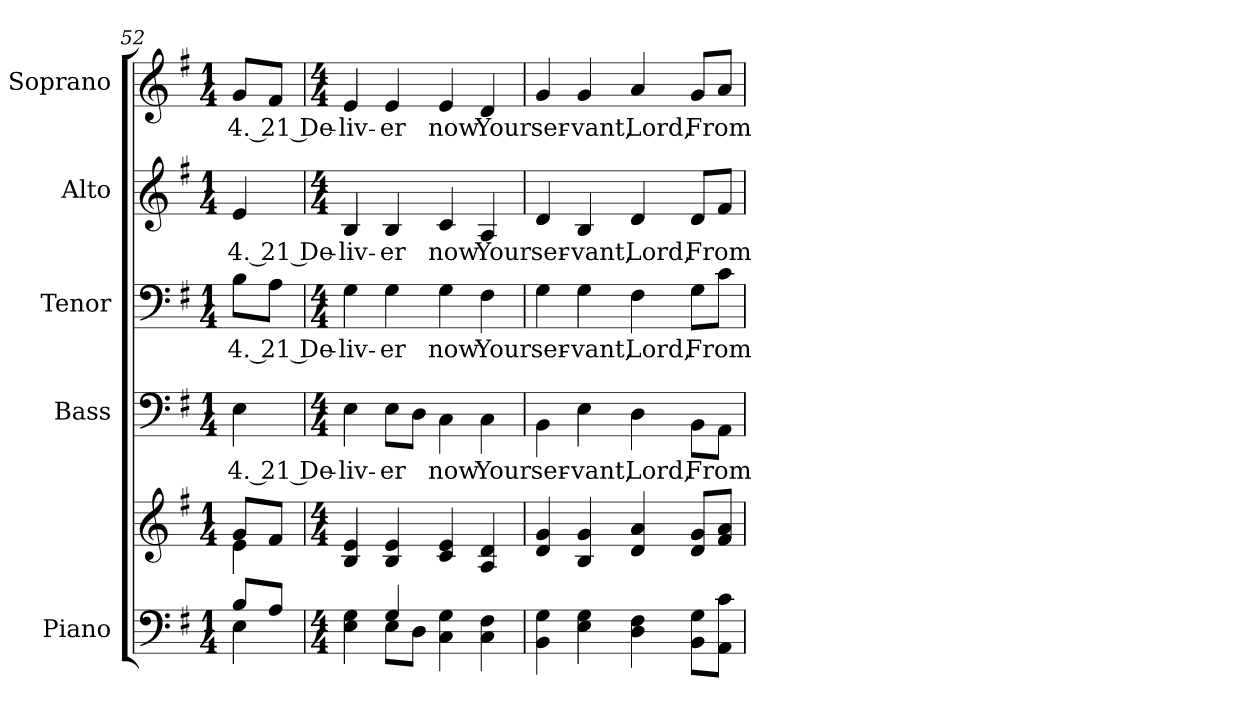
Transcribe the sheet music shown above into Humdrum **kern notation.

**kern	**kern	**kern	**text	**kern	**text	**kern	**text	**kern	**text
*part5	*part5	*part4	*part4	*part3	*part3	*part2	*part2	*part1	*part1
*staff6	*staff5	*staff4	*staff4	*staff3	*staff3	*staff2	*staff2	*staff1	*staff1
*I"Piano	*	*I"Bass	*	*I"Tenor	*	*I"Alto	*	*I"Soprano	*
*	*	*I'B.	*	*	*	*	*	*	*
*clefF4	*clefG2	*clefF4	*	*clefF4	*	*clefG2	*	*clefG2	*
*k[f#]	*k[f#]	*k[f#]	*	*k[f#]	*	*k[f#]	*	*k[f#]	*
*G:	*G:	*G:	*	*G:	*	*G:	*	*G:	*
*M1/4	*M1/4	*M1/4	*	*M1/4	*	*M1/4	*	*M1/4	*
=52	=52	=52	=52	=52	=52	=52	=52	=52	=52
*^	*^	*	*	*	*	*	*	*	*
!	!	!	!	!	!LO:LY:b:color=#000000	!	!	!	!	!	!
!	!	!	!	!	!	!	!LO:LY:b:color=#000000	!	!	!	!
!	!	!	!	!	!	!	!	!	!LO:LY:b:color=#000000	!	!
!	!	!	!	!	!	!	!	!	!	!	!LO:LY:b:color=#000000
8Bi/L	4Ei\	8gi/L	4ei\	4Ei\	4. 21 De-	8Bi\L	4. 21 De-	4ei/	4. 21 De-	8gi/L	4. 21 De-
8Ai/J	.	8f#i/J	.	.	.	8Ai\J	.	.	.	8f#i/J	.
=53	=53	=53	=53	=53	=53	=53	=53	=53	=53	=53	=53
*M4/4	*	*M4/4	*	*M4/4	*	*M4/4	*	*M4/4	*	*M4/4	*
!	!	!	!	!	!LO:LY:b:color=#000000	!	!	!	!	!	!
!	!	!	!	!	!	!	!LO:LY:b:color=#000000	!	!	!	!
!	!	!	!	!	!	!	!	!	!LO:LY:b:color=#000000	!	!
!	!	!	!	!	!	!	!	!	!	!	!LO:LY:b:color=#000000
4Ei\ 4Gi	4ryy	4Bi/ 4ei	4ryy	4Ei\	-liv-	4Gi\	-liv-	4Bi/	-liv-	4ei/	-liv-
!	!	!	!	!	!LO:LY:b:color=#000000	!	!	!	!	!	!
!	!	!	!	!	!	!	!LO:LY:b:color=#000000	!	!	!	!
!	!	!	!	!	!	!	!	!	!LO:LY:b:color=#000000	!	!
!	!	!	!	!	!	!	!	!	!	!	!LO:LY:b:color=#000000
4Gi/	8Ei\L	4Bi/ 4ei	4ryy	8Ei\L	-er	4Gi\	-er	4Bi/	-er	4ei/	-er
.	8Di\J	.	.	8Di\J	.	.	.	.	.	.	.
!	!	!	!	!	!LO:LY:b:color=#000000	!	!	!	!	!	!
!	!	!	!	!	!	!	!LO:LY:b:color=#000000	!	!	!	!
!	!	!	!	!	!	!	!	!	!LO:LY:b:color=#000000	!	!
!	!	!	!	!	!	!	!	!	!	!	!LO:LY:b:color=#000000
4Ci\ 4Gi	2ryy	4ci/ 4ei	4ryy	4Ci\	now	4Gi\	now	4ci/	now	4ei/	now
!	!	!	!	!	!LO:LY:b:color=#000000	!	!	!	!	!	!
!	!	!	!	!	!	!	!LO:LY:b:color=#000000	!	!	!	!
!	!	!	!	!	!	!	!	!	!LO:LY:b:color=#000000	!	!
!	!	!	!	!	!	!	!	!	!	!	!LO:LY:b:color=#000000
4Ci\ 4F#i	.	4Ai/ 4di	4ryy	4Ci\	Your	4F#i\	Your	4Ai/	Your	4di/	Your
*v	*v	*	*	*	*	*	*	*	*	*	*
!!LO:PB:g=z
=54	=54	=54	=54	=54	=54	=54	=54	=54	=54	=54
!	!	!	!	!LO:LY:b:color=#000000	!	!	!	!	!	!
!	!	!	!	!	!	!LO:LY:b:color=#000000	!	!	!	!
!	!	!	!	!	!	!	!	!LO:LY:b:color=#000000	!	!
!	!	!	!	!	!	!	!	!	!	!LO:LY:b:color=#000000
4BBi\ 4Gi	4di/ 4gi	4ryy	4BBi\	ser-	4Gi\	ser-	4di/	ser-	4gi/	ser-
!	!	!	!	!LO:LY:b:color=#000000	!	!	!	!	!	!
!	!	!	!	!	!	!LO:LY:b:color=#000000	!	!	!	!
!	!	!	!	!	!	!	!	!LO:LY:b:color=#000000	!	!
!	!	!	!	!	!	!	!	!	!	!LO:LY:b:color=#000000
4Ei\ 4Gi	4Bi/ 4gi	4ryy	4Ei\	-vant,	4Gi\	-vant,	4Bi/	-vant,	4gi/	-vant,
!	!	!	!	!LO:LY:b:color=#000000	!	!	!	!	!	!
!	!	!	!	!	!	!LO:LY:b:color=#000000	!	!	!	!
!	!	!	!	!	!	!	!	!LO:LY:b:color=#000000	!	!
!	!	!	!	!	!	!	!	!	!	!LO:LY:b:color=#000000
4Di\ 4F#i	4di/ 4ai	4ryy	4Di\	Lord,	4F#i\	Lord,	4di/	Lord,	4ai/	Lord,
!	!	!	!	!LO:LY:b:color=#000000	!	!	!	!	!	!
!	!	!	!	!	!	!LO:LY:b:color=#000000	!	!	!	!
!	!	!	!	!	!	!	!	!LO:LY:b:color=#000000	!	!
!	!	!	!	!	!	!	!	!	!	!LO:LY:b:color=#000000
8BBi\ 8GiL	8di/ 8giL	4ryy	8BBi\L	From	8Gi\L	From	8di/L	From	8gi/L	From
8AAi\ 8ciJ	8f#i/ 8aiJ	.	8AAi\J	.	8ci\J	.	8f#i/J	.	8ai/J	.
*	*v	*v	*	*	*	*	*	*	*	*
=	=	=	=	=	=	=	=	=	=
*-	*-	*-	*-	*-	*-	*-	*-	*-	*-
